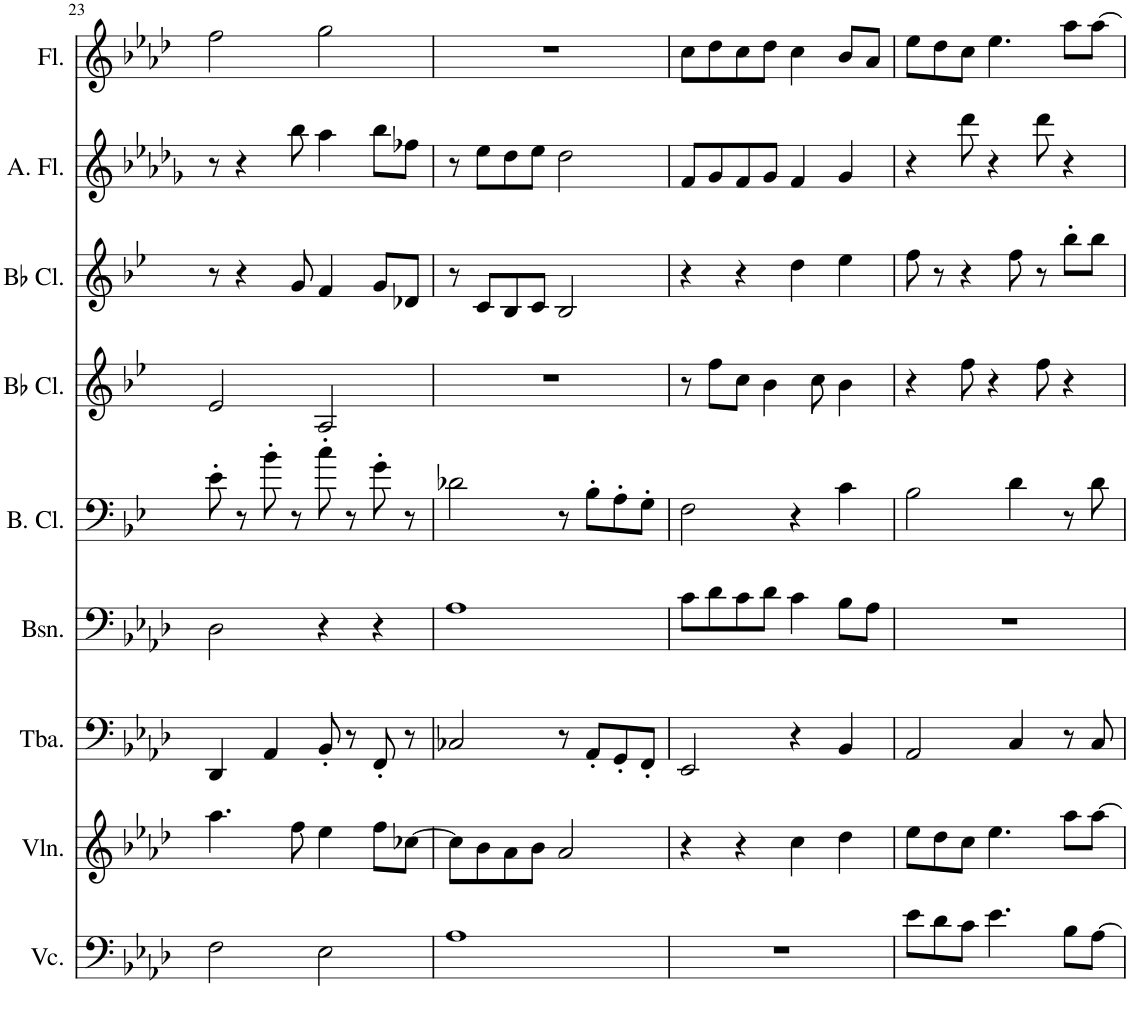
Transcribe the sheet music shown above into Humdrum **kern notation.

**kern	**kern	**kern	**kern	**kern	**kern	**kern	**kern	**kern
*part9	*part8	*part7	*part6	*part5	*part4	*part3	*part2	*part1
*staff9	*staff8	*staff7	*staff6	*staff5	*staff4	*staff3	*staff2	*staff1
*I"Violoncello	*I"Violin	*I"Tuba	*I"Bassoon	*I"Bass Clarinet	*I"Bb Clarinet	*I"Bb Clarinet	*I"Alto Flute	*I"Flute
*I'Vc.	*I'Vln.	*I'Tba.	*I'Bsn.	*I'B. Cl.	*I'Bb Cl.	*I'Bb Cl.	*I'A. Fl.	*I'Fl.
!!LO:PB:g=z
*clefF4	*clefG2	*clefF4	*clefF4	*clefF4	*clefG2	*clefG2	*clefG2	*clefG2
*	*	*	*	*Trd8c14	*Trd1c2	*Trd1c2	*Trd3c5	*
*k[b-e-a-d-]	*k[b-e-a-d-]	*k[b-e-a-d-]	*k[b-e-a-d-]	*k[b-e-]	*k[b-e-]	*k[b-e-]	*k[b-e-a-d-g-]	*k[b-e-a-d-]
*M4/4	*M4/4	*M4/4	*M4/4	*M4/4	*M4/4	*M4/4	*M4/4	*M4/4
=23	=23	=23	=23	=23	=23	=23	=23	=23
2F\	4.aa-\	4DD-/	2D-\	8e-'\	2e-/	8r	8r	2ff\
.	.	.	.	8r	.	4r	4r	.
.	.	4AA-/	.	8b-'\	.	.	.	.
.	8ff\	.	.	8r	.	8g/	8bb-\	.
2E-\	4ee-\	8BB-'/	4r	8cc'\	2A/	4f/	4aa-\	2gg\
.	.	8r	.	8r	.	.	.	.
.	8ff\L	8FF'/	4r	8g'\	.	8g/L	8bb-\L	.
.	[8cc-X\J	8r	.	8r	.	8d-X/J	8ff-X\J	.
=24	=24	=24	=24	=24	=24	=24	=24	=24
1A-	8cc-\L]	2C-X/	1A-	2d-X\	1r	8r	8r	1r
.	8b-\	.	.	.	.	8c/L	8ee-\L	.
.	8a-\	.	.	.	.	8B-/	8dd-\	.
.	8b-\J	.	.	.	.	8c/J	8ee-\J	.
.	2a-/	8r	.	8r	.	2B-/	2dd-\	.
.	.	8AA-'/L	.	8B-'\L	.	.	.	.
.	.	8GG'/	.	8A'\	.	.	.	.
.	.	8FF'/J	.	8G'\J	.	.	.	.
=25	=25	=25	=25	=25	=25	=25	=25	=25
1r	4r	2EE-/	8c\L	2F\	8r	4r	8f/L	8cc\L
.	.	.	8d-\	.	8ff\L	.	8g-/	8dd-\
.	4r	.	8c\	.	8cc\J	4r	8f/	8cc\
.	.	.	8d-\J	.	4b-\	.	8g-/J	8dd-\J
.	4cc\	4r	4c\	4r	.	4dd\	4f/	4cc\
.	.	.	.	.	8cc\	.	.	.
.	4dd-\	4BB-/	8B-\L	4c\	4b-\	4ee-\	4g-/	8b-/L
.	.	.	8A-\J	.	.	.	.	8a-/J
=26	=26	=26	=26	=26	=26	=26	=26	=26
8e-\L	8ee-\L	2AA-/	1r	2B-\	4r	8ff\	4r	8ee-\L
8d-\	8dd-\	.	.	.	.	8r	.	8dd-\
8c\J	8cc\J	.	.	.	8ff\	4r	8ddd-\	8cc\J
4.e-\	4.ee-\	.	.	.	4r	.	4r	4.ee-\
.	.	4C/	.	4d\	.	8ff\	.	.
.	.	.	.	.	8ff\	8r	8ddd-\	.
8B-\L	8aa-\L	8r	.	8r	4r	8bb-'\L	4r	8aa-\L
[8A-\J	[8aa-\J	8C/	.	8d\	.	8bb-\J	.	[8aa-\J
=	=	=	=	=	=	=	=	=
*-	*-	*-	*-	*-	*-	*-	*-	*-
